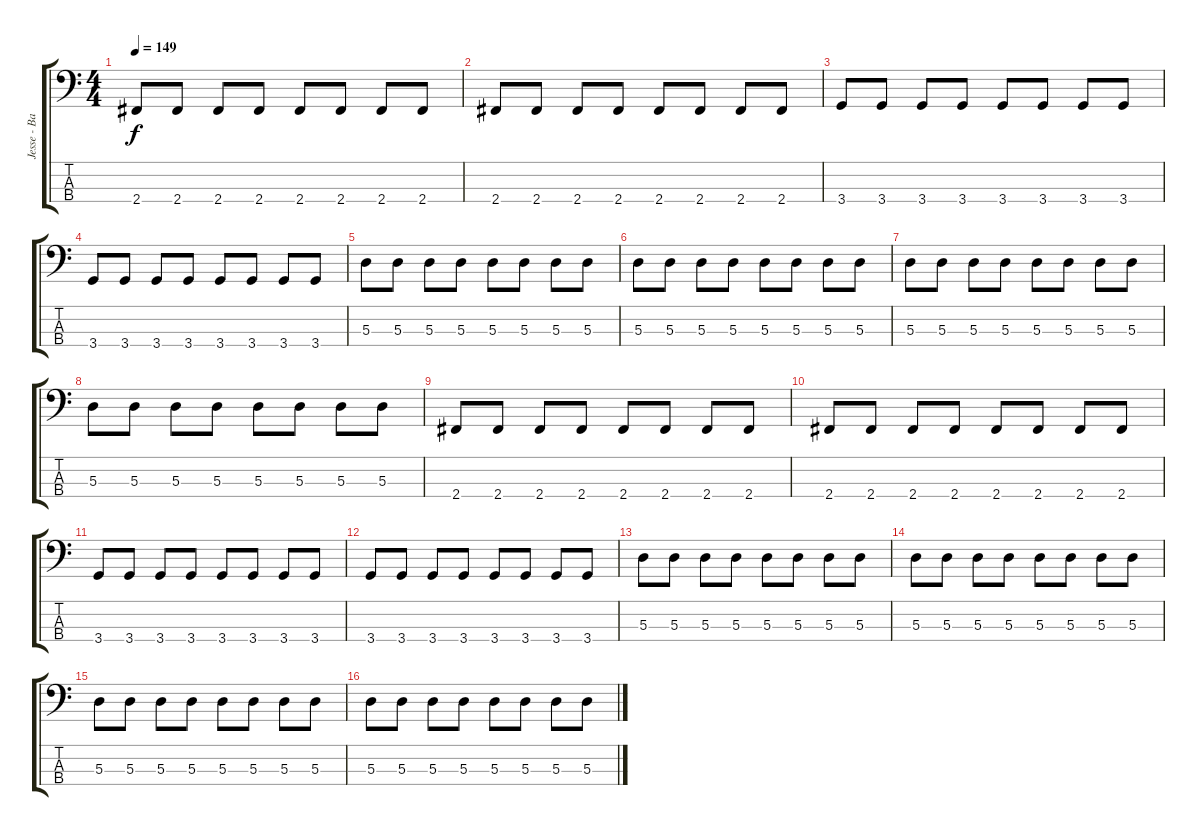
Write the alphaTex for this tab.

\track ("Jesse - Bass" "Jesse - Ba") {instrument electricbassfinger}
\staff {score tabs}
\tuning (G2 D2 A1 E1) {hide}
\ts (4 4)
\tempo 149
\clef f4
\ks c
2.4.8{dy f} 2.4.8 2.4.8 2.4.8 2.4.8 2.4.8 2.4.8 2.4.8 |
2.4.8 2.4.8 2.4.8 2.4.8 2.4.8 2.4.8 2.4.8 2.4.8 |
3.4.8 3.4.8 3.4.8 3.4.8 3.4.8 3.4.8 3.4.8 3.4.8 |
3.4.8 3.4.8 3.4.8 3.4.8 3.4.8 3.4.8 3.4.8 3.4.8 |
5.3.8 5.3.8 5.3.8 5.3.8 5.3.8 5.3.8 5.3.8 5.3.8 |
5.3.8 5.3.8 5.3.8 5.3.8 5.3.8 5.3.8 5.3.8 5.3.8 |
5.3.8 5.3.8 5.3.8 5.3.8 5.3.8 5.3.8 5.3.8 5.3.8 |
5.3.8 5.3.8 5.3.8 5.3.8 5.3.8 5.3.8 5.3.8 5.3.8 |
2.4.8 2.4.8 2.4.8 2.4.8 2.4.8 2.4.8 2.4.8 2.4.8 |
2.4.8 2.4.8 2.4.8 2.4.8 2.4.8 2.4.8 2.4.8 2.4.8 |
3.4.8 3.4.8 3.4.8 3.4.8 3.4.8 3.4.8 3.4.8 3.4.8 |
3.4.8 3.4.8 3.4.8 3.4.8 3.4.8 3.4.8 3.4.8 3.4.8 |
5.3.8 5.3.8 5.3.8 5.3.8 5.3.8 5.3.8 5.3.8 5.3.8 |
5.3.8 5.3.8 5.3.8 5.3.8 5.3.8 5.3.8 5.3.8 5.3.8 |
5.3.8 5.3.8 5.3.8 5.3.8 5.3.8 5.3.8 5.3.8 5.3.8 |
5.3.8 5.3.8 5.3.8 5.3.8 5.3.8 5.3.8 5.3.8 5.3.8
